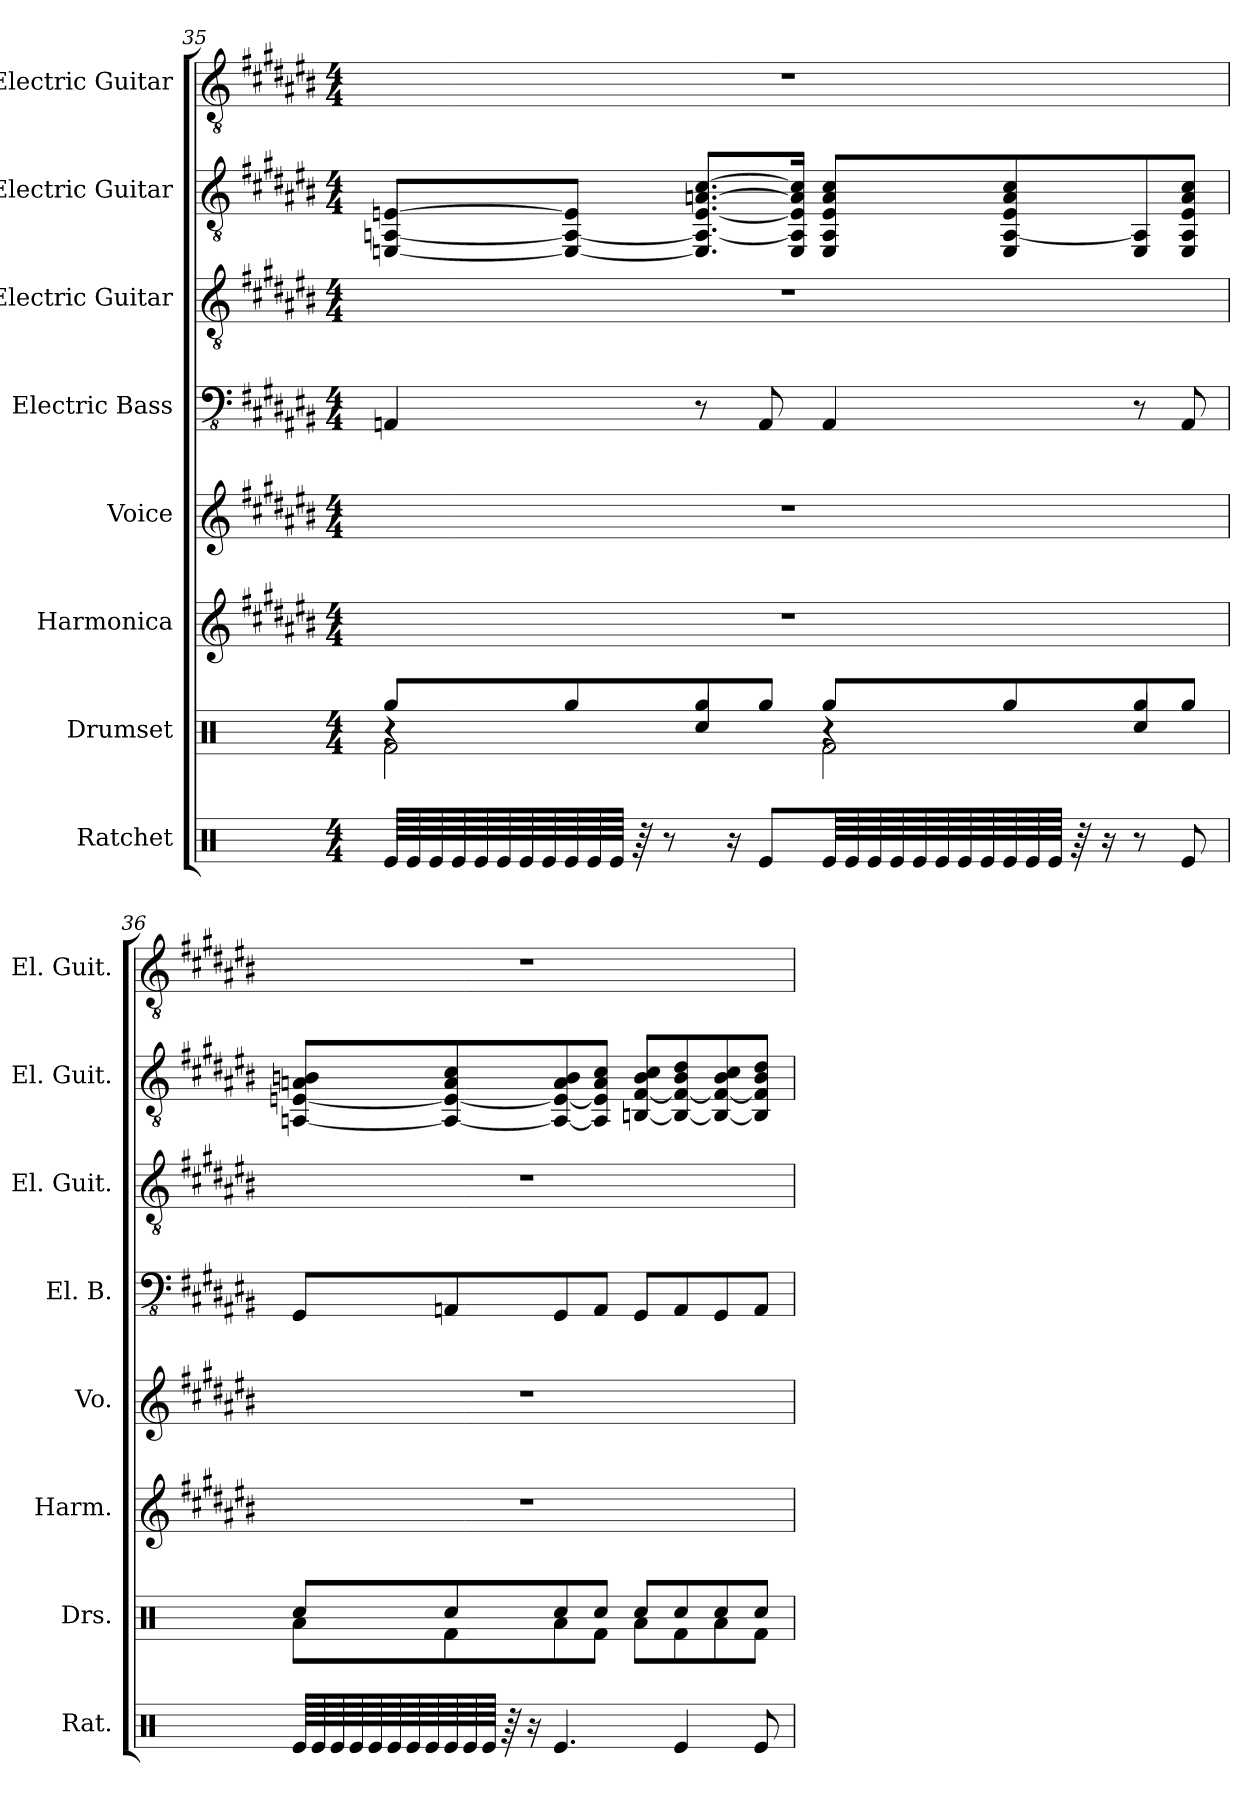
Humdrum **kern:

**kern	**kern	**kern	**kern	**kern	**kern	**kern	**kern
*part8	*part7	*part6	*part5	*part4	*part3	*part2	*part1
*staff8	*staff7	*staff6	*staff5	*staff4	*staff3	*staff2	*staff1
*I"Ratchet	*I"Drumset	*I"Harmonica	*I"Voice	*I"Electric Bass	*I"Electric Guitar	*I"Electric Guitar	*I"Electric Guitar
*I'Rat.	*I'Drs.	*I'Harm.	*I'Vo.	*I'El. B.	*I'El. Guit.	*I'El. Guit.	*I'El. Guit.
!!LO:PB:g=z
*clefX	*clefX	*clefG2	*clefG2	*clefFv4	*clefGv2	*clefGv2	*clefGv2
*k[]	*k[]	*k[f#c#g#d#a#e#b#]	*k[f#c#g#d#a#e#b#]	*k[f#c#g#d#a#e#b#]	*k[f#c#g#d#a#e#b#]	*k[f#c#g#d#a#e#b#]	*k[f#c#g#d#a#e#b#]
*M4/4	*M4/4	*M4/4	*M4/4	*M4/4	*M4/4	*M4/4	*M4/4
=35	=35	=35	=35	=35	=35	=35	=35
*	*^	*	*	*	*	*	*
*	*	*^	*	*	*	*	*	*
64Re/LLLL	4r	2Rf\	8Rgg/L	1r	1r	4AAAn/	1r	[8EEn/ [8AAn/ [8En/L	1r
64Re/	.	.	.	.	.	.	.	.	.
64Re/	.	.	.	.	.	.	.	.	.
64Re/	.	.	.	.	.	.	.	.	.
64Re/	.	.	.	.	.	.	.	.	.
64Re/	.	.	.	.	.	.	.	.	.
64Re/	.	.	.	.	.	.	.	.	.
64Re/	.	.	.	.	.	.	.	.	.
64Re/	.	.	8Rgg/	.	.	.	.	8EE/_ 8AA/_ 8E/]J	.
64Re/	.	.	.	.	.	.	.	.	.
64Re/JJJJ	.	.	.	.	.	.	.	.	.
64r	.	.	.	.	.	.	.	.	.
8r	.	.	.	.	.	.	.	.	.
.	4Rcc/	.	8Rgg/	.	.	8r	.	8.EE/] 8.AA/_ [8.E/ [8.An/ [8.c#/L	.
16r	.	.	.	.	.	.	.	.	.
8Re/L	.	.	8Rgg/J	.	.	8AAA/	.	.	.
.	.	.	.	.	.	.	.	16EE/ 16AA/] 16E/] 16A/] 16c#/]Jk	.
64Re/LLL	4r	2Rf\	8Rgg/L	.	.	4AAA/	.	8EE/ 8AA/ 8E/ 8A/ 8c#/L	.
64Re/	.	.	.	.	.	.	.	.	.
64Re/	.	.	.	.	.	.	.	.	.
64Re/	.	.	.	.	.	.	.	.	.
64Re/	.	.	.	.	.	.	.	.	.
64Re/	.	.	.	.	.	.	.	.	.
64Re/	.	.	.	.	.	.	.	.	.
64Re/	.	.	.	.	.	.	.	.	.
64Re/	.	.	8Rgg/	.	.	.	.	8EE/ [8AA/ 8E/ 8A/ 8c#/	.
64Re/	.	.	.	.	.	.	.	.	.
64Re/JJJJ	.	.	.	.	.	.	.	.	.
64r	.	.	.	.	.	.	.	.	.
16r	.	.	.	.	.	.	.	.	.
8r	4Rcc/	.	8Rgg/	.	.	8r	.	8EE/ 8AA/]	.
8Re/	.	.	8Rgg/J	.	.	8AAA/	.	8EE/ 8AA/ 8E/ 8A/ 8c#/J	.
*	*	*v	*v	*	*	*	*	*	*
!!LO:PB:g=z
=36	=36	=36	=36	=36	=36	=36	=36	=36
64Re/LLLL	8Rcc/L	8Ra\L	1r	1r	8GGG#/L	1r	[8AAn/ [8En/ 8An/ 8Bn/L	1r
64Re/	.	.	.	.	.	.	.	.
64Re/	.	.	.	.	.	.	.	.
64Re/	.	.	.	.	.	.	.	.
64Re/	.	.	.	.	.	.	.	.
64Re/	.	.	.	.	.	.	.	.
64Re/	.	.	.	.	.	.	.	.
64Re/	.	.	.	.	.	.	.	.
64Re/	8Rcc/	8Rf\	.	.	8AAAn/	.	8AA/_ 8E/_ 8A/ 8c#/	.
64Re/	.	.	.	.	.	.	.	.
64Re/JJJJ	.	.	.	.	.	.	.	.
64r	.	.	.	.	.	.	.	.
16r	.	.	.	.	.	.	.	.
4.Re/	8Rcc/	8Ra\	.	.	8GGG#/	.	8AA/_ 8E/_ 8A/ 8B/	.
.	8Rcc/J	8Rf\J	.	.	8AAA/J	.	8AA/] 8E/] 8A/ 8c#/J	.
.	8Rcc/L	8Ra\L	.	.	8GGG#/L	.	[8BBn/ [8F#/ 8B/ 8c#/L	.
4Re/	8Rcc/	8Rf\	.	.	8AAA/	.	8BB/_ 8F#/_ 8B/ 8d#/	.
.	8Rcc/	8Ra\	.	.	8GGG#/	.	8BB/_ 8F#/_ 8B/ 8c#/	.
8Re/	8Rcc/J	8Rf\J	.	.	8AAA/J	.	8BB/] 8F#/] 8B/ 8d#/J	.
*	*v	*v	*	*	*	*	*	*
=	=	=	=	=	=	=	=
*-	*-	*-	*-	*-	*-	*-	*-
